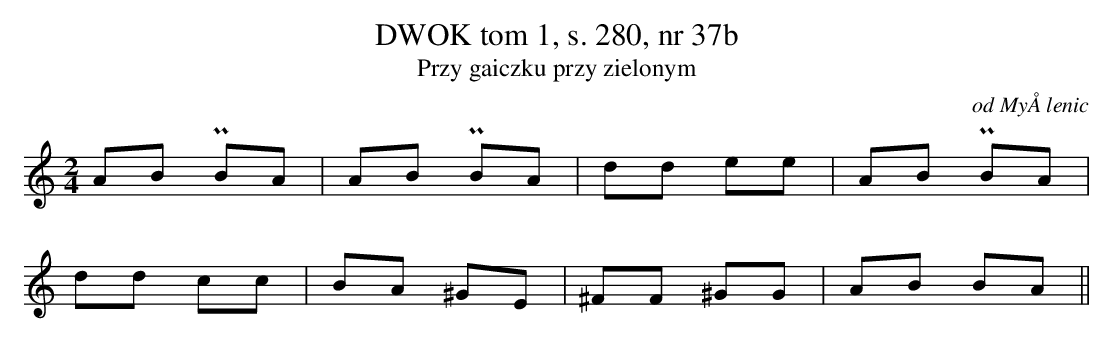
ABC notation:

X:1
T: DWOK tom 1, s. 280, nr 37b
T: Przy gaiczku przy zielonym
O: od MyÅlenic
M: 2/4
L: 1/8
K: C
AB PBA | AB PBA | dd ee | AB PBA |
dd cc | BA ^GE | ^FF ^GG | AB BA||
